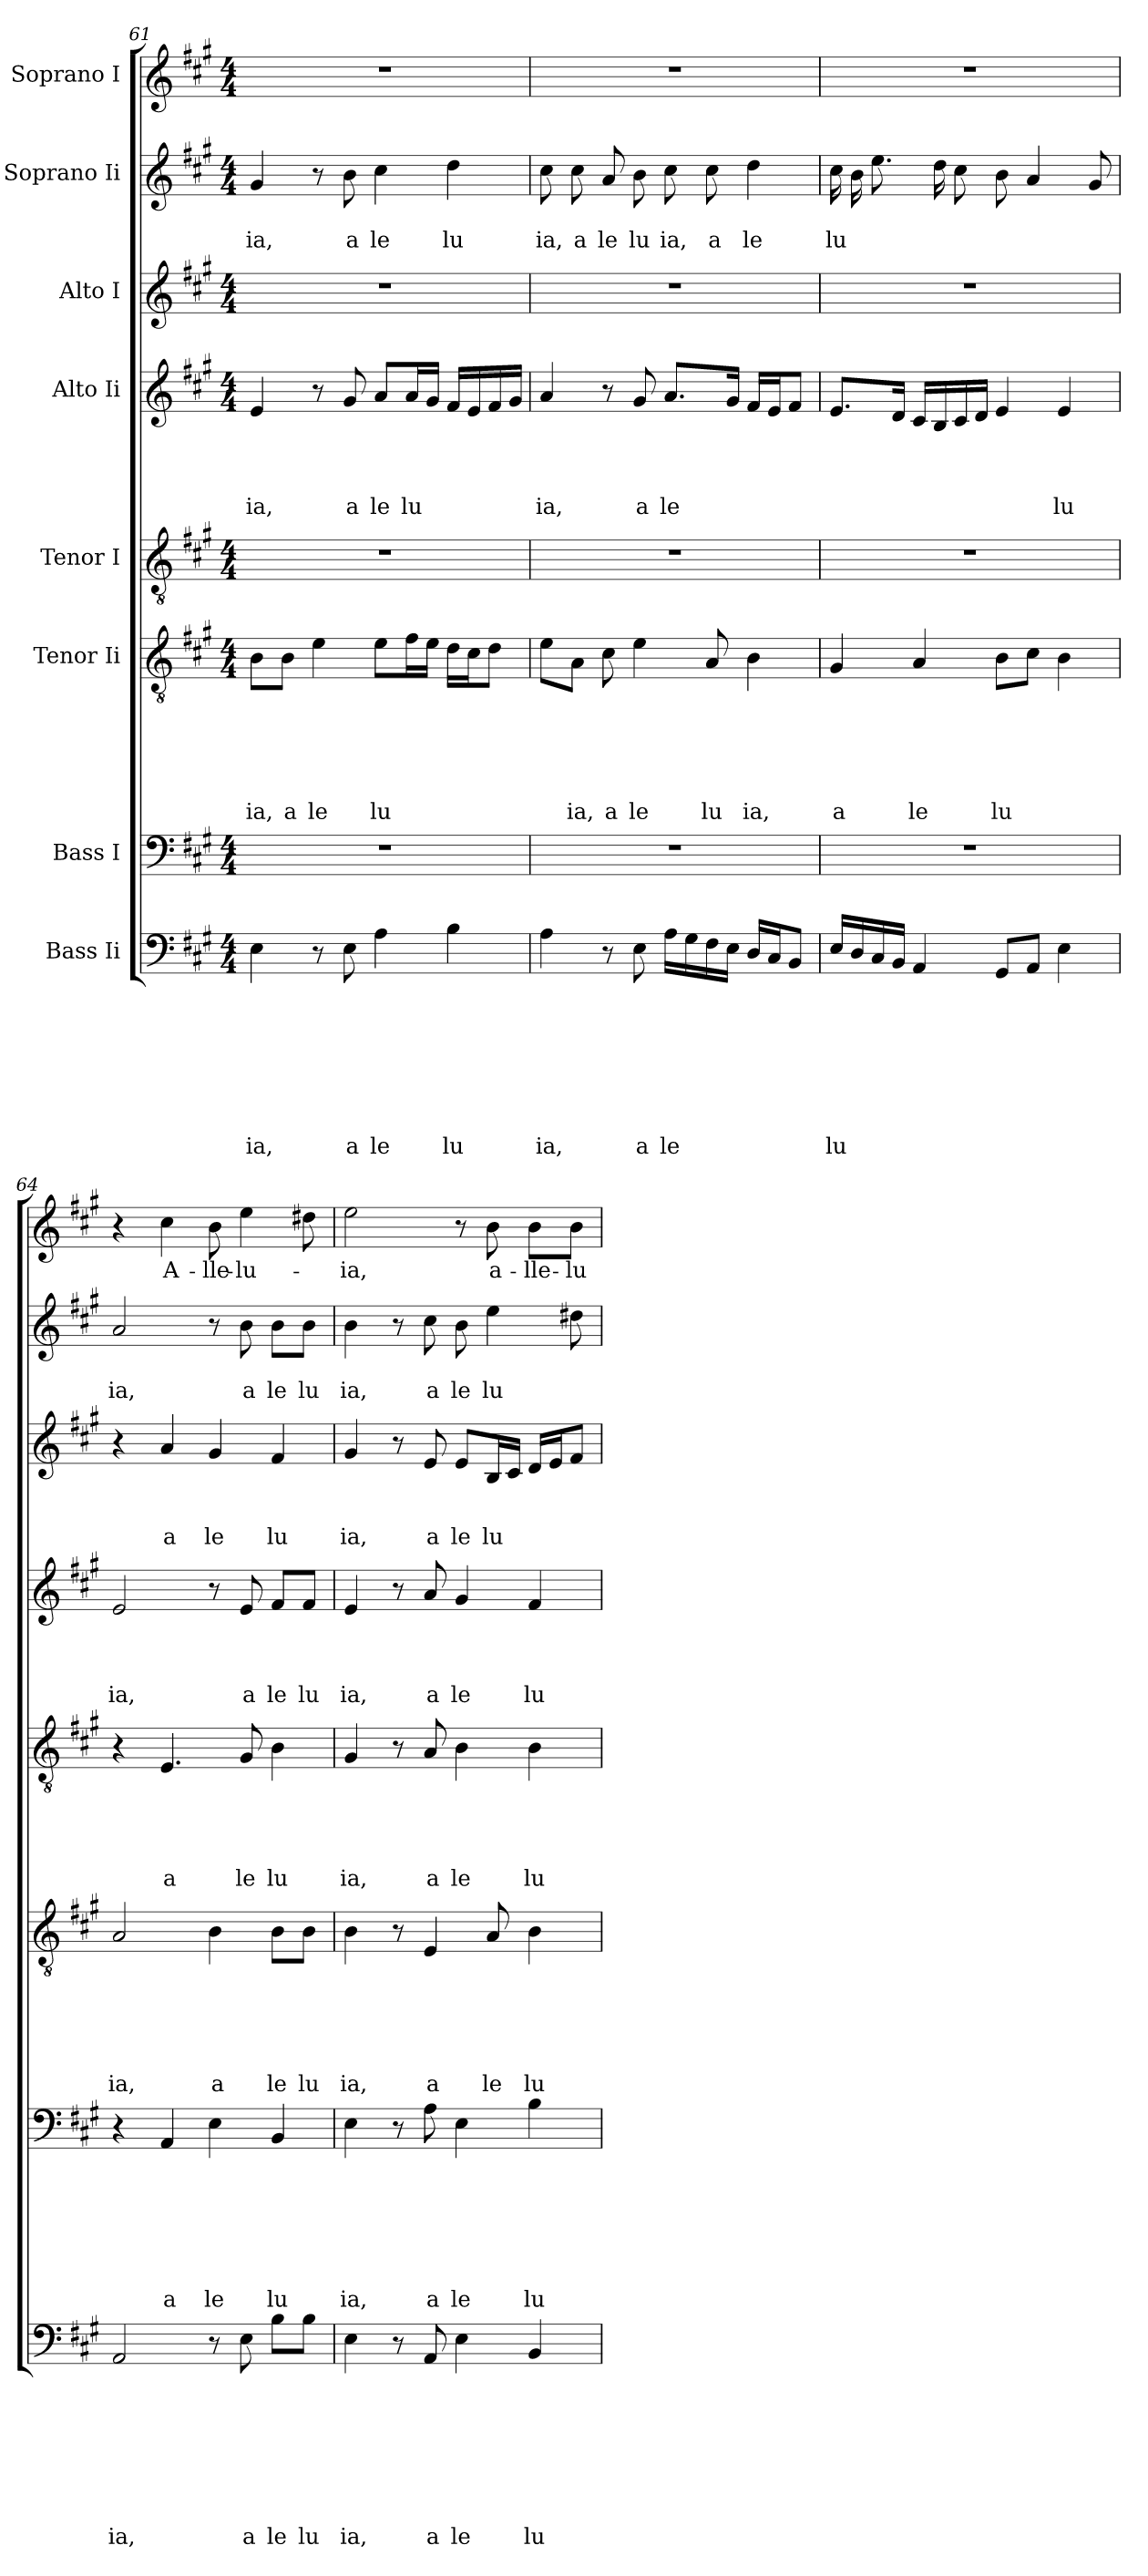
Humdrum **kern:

**kern	**text	**text	**text	**text	**text	**text	**text	**text	**kern	**text	**text	**text	**text	**text	**text	**text	**kern	**text	**text	**text	**text	**text	**text	**kern	**text	**text	**text	**text	**text	**kern	**text	**text	**text	**text	**kern	**text	**text	**text	**kern	**text	**text	**kern	**text
*part8	*part8	*part8	*part8	*part8	*part8	*part8	*part8	*part8	*part7	*part7	*part7	*part7	*part7	*part7	*part7	*part7	*part6	*part6	*part6	*part6	*part6	*part6	*part6	*part5	*part5	*part5	*part5	*part5	*part5	*part4	*part4	*part4	*part4	*part4	*part3	*part3	*part3	*part3	*part2	*part2	*part2	*part1	*part1
*staff8	*staff8	*staff8	*staff8	*staff8	*staff8	*staff8	*staff8	*staff8	*staff7	*staff7	*staff7	*staff7	*staff7	*staff7	*staff7	*staff7	*staff6	*staff6	*staff6	*staff6	*staff6	*staff6	*staff6	*staff5	*staff5	*staff5	*staff5	*staff5	*staff5	*staff4	*staff4	*staff4	*staff4	*staff4	*staff3	*staff3	*staff3	*staff3	*staff2	*staff2	*staff2	*staff1	*staff1
*I"Bass Ii	*	*	*	*	*	*	*	*	*I"Bass I	*	*	*	*	*	*	*	*I"Tenor Ii	*	*	*	*	*	*	*I"Tenor I	*	*	*	*	*	*I"Alto Ii	*	*	*	*	*I"Alto I	*	*	*	*I"Soprano Ii	*	*	*I"Soprano I	*
!!LO:LB:g=z
*clefF4	*	*	*	*	*	*	*	*	*clefF4	*	*	*	*	*	*	*	*clefGv2	*	*	*	*	*	*	*clefGv2	*	*	*	*	*	*clefG2	*	*	*	*	*clefG2	*	*	*	*clefG2	*	*	*clefG2	*
*k[f#c#g#]	*	*	*	*	*	*	*	*	*k[f#c#g#]	*	*	*	*	*	*	*	*k[f#c#g#]	*	*	*	*	*	*	*k[f#c#g#]	*	*	*	*	*	*k[f#c#g#]	*	*	*	*	*k[f#c#g#]	*	*	*	*k[f#c#g#]	*	*	*k[f#c#g#]	*
*A:	*	*	*	*	*	*	*	*	*A:	*	*	*	*	*	*	*	*A:	*	*	*	*	*	*	*A:	*	*	*	*	*	*A:	*	*	*	*	*A:	*	*	*	*A:	*	*	*A:	*
*M4/4	*	*	*	*	*	*	*	*	*M4/4	*	*	*	*	*	*	*	*M4/4	*	*	*	*	*	*	*M4/4	*	*	*	*	*	*M4/4	*	*	*	*	*M4/4	*	*	*	*M4/4	*	*	*M4/4	*
=61	=61	=61	=61	=61	=61	=61	=61	=61	=61	=61	=61	=61	=61	=61	=61	=61	=61	=61	=61	=61	=61	=61	=61	=61	=61	=61	=61	=61	=61	=61	=61	=61	=61	=61	=61	=61	=61	=61	=61	=61	=61	=61	=61
!	!	!	!	!	!	!	!	!LO:LY:b	!	!	!	!	!	!	!	!	!	!	!	!	!	!	!LO:LY:b	!	!	!	!	!	!	!	!	!	!	!LO:LY:b	!	!	!	!	!	!	!LO:LY:b	!	!
4E\	.	.	.	.	.	.	.	ia,	1r	.	.	.	.	.	.	.	8B\L	.	.	.	.	.	ia,	1r	.	.	.	.	.	4e/	.	.	.	ia,	1r	.	.	.	4g#/	.	ia,	1r	.
!	!	!	!	!	!	!	!	!	!	!	!	!	!	!	!	!	!	!	!	!	!	!	!LO:LY:b	!	!	!	!	!	!	!	!	!	!	!	!	!	!	!	!	!	!	!	!
.	.	.	.	.	.	.	.	.	.	.	.	.	.	.	.	.	8B\J	.	.	.	.	.	a	.	.	.	.	.	.	.	.	.	.	.	.	.	.	.	.	.	.	.	.
!	!	!	!	!	!	!	!	!	!	!	!	!	!	!	!	!	!	!	!	!	!	!	!LO:LY:b	!	!	!	!	!	!	!	!	!	!	!	!	!	!	!	!	!	!	!	!
8r	.	.	.	.	.	.	.	.	.	.	.	.	.	.	.	.	4e\	.	.	.	.	.	le	.	.	.	.	.	.	8r	.	.	.	.	.	.	.	.	8r	.	.	.	.
!	!	!	!	!	!	!	!	!LO:LY:b	!	!	!	!	!	!	!	!	!	!	!	!	!	!	!	!	!	!	!	!	!	!	!	!	!	!LO:LY:b	!	!	!	!	!	!	!LO:LY:b	!	!
8E\	.	.	.	.	.	.	.	a	.	.	.	.	.	.	.	.	.	.	.	.	.	.	.	.	.	.	.	.	.	8g#/	.	.	.	a	.	.	.	.	8b\	.	a	.	.
!	!	!	!	!	!	!	!	!LO:LY:b	!	!	!	!	!	!	!	!	!	!	!	!	!	!	!LO:LY:b	!	!	!	!	!	!	!	!	!	!	!LO:LY:b	!	!	!	!	!	!	!LO:LY:b	!	!
4A\	.	.	.	.	.	.	.	le	.	.	.	.	.	.	.	.	8e\L	.	.	.	.	.	lu	.	.	.	.	.	.	8a/L	.	.	.	le	.	.	.	.	4cc#\	.	le	.	.
!	!	!	!	!	!	!	!	!	!	!	!	!	!	!	!	!	!	!	!	!	!	!	!	!	!	!	!	!	!	!	!	!	!	!LO:LY:b	!	!	!	!	!	!	!	!	!
.	.	.	.	.	.	.	.	.	.	.	.	.	.	.	.	.	16f#\L	.	.	.	.	.	.	.	.	.	.	.	.	16a/L	.	.	.	lu	.	.	.	.	.	.	.	.	.
.	.	.	.	.	.	.	.	.	.	.	.	.	.	.	.	.	16e\JJ	.	.	.	.	.	.	.	.	.	.	.	.	16g#/JJ	.	.	.	.	.	.	.	.	.	.	.	.	.
!	!	!	!	!	!	!	!	!LO:LY:b	!	!	!	!	!	!	!	!	!	!	!	!	!	!	!	!	!	!	!	!	!	!	!	!	!	!	!	!	!	!	!	!	!LO:LY:b	!	!
4B\	.	.	.	.	.	.	.	lu	.	.	.	.	.	.	.	.	16d\LL	.	.	.	.	.	.	.	.	.	.	.	.	16f#/LL	.	.	.	.	.	.	.	.	4dd\	.	lu	.	.
.	.	.	.	.	.	.	.	.	.	.	.	.	.	.	.	.	16c#\J	.	.	.	.	.	.	.	.	.	.	.	.	16e/	.	.	.	.	.	.	.	.	.	.	.	.	.
.	.	.	.	.	.	.	.	.	.	.	.	.	.	.	.	.	8d\J	.	.	.	.	.	.	.	.	.	.	.	.	16f#/	.	.	.	.	.	.	.	.	.	.	.	.	.
.	.	.	.	.	.	.	.	.	.	.	.	.	.	.	.	.	.	.	.	.	.	.	.	.	.	.	.	.	.	16g#/JJ	.	.	.	.	.	.	.	.	.	.	.	.	.
=62	=62	=62	=62	=62	=62	=62	=62	=62	=62	=62	=62	=62	=62	=62	=62	=62	=62	=62	=62	=62	=62	=62	=62	=62	=62	=62	=62	=62	=62	=62	=62	=62	=62	=62	=62	=62	=62	=62	=62	=62	=62	=62	=62
!	!	!	!	!	!	!	!	!LO:LY:b	!	!	!	!	!	!	!	!	!	!	!	!	!	!	!	!	!	!	!	!	!	!	!	!	!	!LO:LY:b	!	!	!	!	!	!	!LO:LY:b	!	!
4A\	.	.	.	.	.	.	.	ia,	1r	.	.	.	.	.	.	.	8e\L	.	.	.	.	.	.	1r	.	.	.	.	.	4a/	.	.	.	ia,	1r	.	.	.	8cc#\	.	ia,	1r	.
!	!	!	!	!	!	!	!	!	!	!	!	!	!	!	!	!	!	!	!	!	!	!	!LO:LY:b	!	!	!	!	!	!	!	!	!	!	!	!	!	!	!	!	!	!LO:LY:b	!	!
.	.	.	.	.	.	.	.	.	.	.	.	.	.	.	.	.	8A\J	.	.	.	.	.	ia,	.	.	.	.	.	.	.	.	.	.	.	.	.	.	.	8cc#\	.	a	.	.
!	!	!	!	!	!	!	!	!	!	!	!	!	!	!	!	!	!	!	!	!	!	!	!LO:LY:b	!	!	!	!	!	!	!	!	!	!	!	!	!	!	!	!	!	!LO:LY:b	!	!
8r	.	.	.	.	.	.	.	.	.	.	.	.	.	.	.	.	8c#\	.	.	.	.	.	a	.	.	.	.	.	.	8r	.	.	.	.	.	.	.	.	8a/	.	le	.	.
!	!	!	!	!	!	!	!	!LO:LY:b	!	!	!	!	!	!	!	!	!	!	!	!	!	!	!LO:LY:b	!	!	!	!	!	!	!	!	!	!	!LO:LY:b	!	!	!	!	!	!	!LO:LY:b	!	!
8E\	.	.	.	.	.	.	.	a	.	.	.	.	.	.	.	.	4e\	.	.	.	.	.	le	.	.	.	.	.	.	8g#/	.	.	.	a	.	.	.	.	8b\	.	lu	.	.
!	!	!	!	!	!	!	!	!LO:LY:b	!	!	!	!	!	!	!	!	!	!	!	!	!	!	!	!	!	!	!	!	!	!	!	!	!	!LO:LY:b	!	!	!	!	!	!	!LO:LY:b	!	!
16A\LL	.	.	.	.	.	.	.	le	.	.	.	.	.	.	.	.	.	.	.	.	.	.	.	.	.	.	.	.	.	8.a/L	.	.	.	le	.	.	.	.	8cc#\	.	ia,	.	.
16G#\	.	.	.	.	.	.	.	.	.	.	.	.	.	.	.	.	.	.	.	.	.	.	.	.	.	.	.	.	.	.	.	.	.	.	.	.	.	.	.	.	.	.	.
!	!	!	!	!	!	!	!	!	!	!	!	!	!	!	!	!	!	!	!	!	!	!	!LO:LY:b	!	!	!	!	!	!	!	!	!	!	!	!	!	!	!	!	!	!LO:LY:b	!	!
16F#\	.	.	.	.	.	.	.	.	.	.	.	.	.	.	.	.	8A/	.	.	.	.	.	lu	.	.	.	.	.	.	.	.	.	.	.	.	.	.	.	8cc#\	.	a	.	.
16E\JJ	.	.	.	.	.	.	.	.	.	.	.	.	.	.	.	.	.	.	.	.	.	.	.	.	.	.	.	.	.	16g#/Jk	.	.	.	.	.	.	.	.	.	.	.	.	.
!	!	!	!	!	!	!	!	!	!	!	!	!	!	!	!	!	!	!	!	!	!	!	!LO:LY:b	!	!	!	!	!	!	!	!	!	!	!	!	!	!	!	!	!	!LO:LY:b	!	!
16D/LL	.	.	.	.	.	.	.	.	.	.	.	.	.	.	.	.	4B\	.	.	.	.	.	ia,	.	.	.	.	.	.	16f#/LL	.	.	.	.	.	.	.	.	4dd\	.	le	.	.
16C#/J	.	.	.	.	.	.	.	.	.	.	.	.	.	.	.	.	.	.	.	.	.	.	.	.	.	.	.	.	.	16e/J	.	.	.	.	.	.	.	.	.	.	.	.	.
8BB/J	.	.	.	.	.	.	.	.	.	.	.	.	.	.	.	.	.	.	.	.	.	.	.	.	.	.	.	.	.	8f#/J	.	.	.	.	.	.	.	.	.	.	.	.	.
=63	=63	=63	=63	=63	=63	=63	=63	=63	=63	=63	=63	=63	=63	=63	=63	=63	=63	=63	=63	=63	=63	=63	=63	=63	=63	=63	=63	=63	=63	=63	=63	=63	=63	=63	=63	=63	=63	=63	=63	=63	=63	=63	=63
!	!	!	!	!	!	!	!	!LO:LY:b	!	!	!	!	!	!	!	!	!	!	!	!	!	!	!LO:LY:b	!	!	!	!	!	!	!	!	!	!	!	!	!	!	!	!	!	!LO:LY:b	!	!
16E/LL	.	.	.	.	.	.	.	lu	1r	.	.	.	.	.	.	.	4G#/	.	.	.	.	.	a	1r	.	.	.	.	.	8.e/L	.	.	.	.	1r	.	.	.	16cc#\	.	lu	1r	.
16D/	.	.	.	.	.	.	.	.	.	.	.	.	.	.	.	.	.	.	.	.	.	.	.	.	.	.	.	.	.	.	.	.	.	.	.	.	.	.	16b\	.	.	.	.
16C#/	.	.	.	.	.	.	.	.	.	.	.	.	.	.	.	.	.	.	.	.	.	.	.	.	.	.	.	.	.	.	.	.	.	.	.	.	.	.	8.ee\	.	.	.	.
16BB/JJ	.	.	.	.	.	.	.	.	.	.	.	.	.	.	.	.	.	.	.	.	.	.	.	.	.	.	.	.	.	16d/Jk	.	.	.	.	.	.	.	.	.	.	.	.	.
!	!	!	!	!	!	!	!	!	!	!	!	!	!	!	!	!	!	!	!	!	!	!	!LO:LY:b	!	!	!	!	!	!	!	!	!	!	!	!	!	!	!	!	!	!	!	!
4AA/	.	.	.	.	.	.	.	.	.	.	.	.	.	.	.	.	4A/	.	.	.	.	.	le	.	.	.	.	.	.	16c#/LL	.	.	.	.	.	.	.	.	.	.	.	.	.
.	.	.	.	.	.	.	.	.	.	.	.	.	.	.	.	.	.	.	.	.	.	.	.	.	.	.	.	.	.	16B/	.	.	.	.	.	.	.	.	16dd\	.	.	.	.
.	.	.	.	.	.	.	.	.	.	.	.	.	.	.	.	.	.	.	.	.	.	.	.	.	.	.	.	.	.	16c#/	.	.	.	.	.	.	.	.	8cc#\	.	.	.	.
.	.	.	.	.	.	.	.	.	.	.	.	.	.	.	.	.	.	.	.	.	.	.	.	.	.	.	.	.	.	16d/JJ	.	.	.	.	.	.	.	.	.	.	.	.	.
!	!	!	!	!	!	!	!	!	!	!	!	!	!	!	!	!	!	!	!	!	!	!	!LO:LY:b	!	!	!	!	!	!	!	!	!	!	!	!	!	!	!	!	!	!	!	!
8GG#/L	.	.	.	.	.	.	.	.	.	.	.	.	.	.	.	.	8B\L	.	.	.	.	.	lu	.	.	.	.	.	.	4e/	.	.	.	.	.	.	.	.	8b\	.	.	.	.
8AA/J	.	.	.	.	.	.	.	.	.	.	.	.	.	.	.	.	8c#\J	.	.	.	.	.	.	.	.	.	.	.	.	.	.	.	.	.	.	.	.	.	4a/	.	.	.	.
!	!	!	!	!	!	!	!	!	!	!	!	!	!	!	!	!	!	!	!	!	!	!	!	!	!	!	!	!	!	!	!	!	!	!LO:LY:b	!	!	!	!	!	!	!	!	!
4E\	.	.	.	.	.	.	.	.	.	.	.	.	.	.	.	.	4B\	.	.	.	.	.	.	.	.	.	.	.	.	4e/	.	.	.	lu	.	.	.	.	.	.	.	.	.
.	.	.	.	.	.	.	.	.	.	.	.	.	.	.	.	.	.	.	.	.	.	.	.	.	.	.	.	.	.	.	.	.	.	.	.	.	.	.	8g#/	.	.	.	.
=64	=64	=64	=64	=64	=64	=64	=64	=64	=64	=64	=64	=64	=64	=64	=64	=64	=64	=64	=64	=64	=64	=64	=64	=64	=64	=64	=64	=64	=64	=64	=64	=64	=64	=64	=64	=64	=64	=64	=64	=64	=64	=64	=64
!	!	!	!	!	!	!	!	!LO:LY:b	!	!	!	!	!	!	!	!	!	!	!	!	!	!	!LO:LY:b	!	!	!	!	!	!	!	!	!	!	!LO:LY:b	!	!	!	!	!	!	!LO:LY:b	!	!
2AA/	.	.	.	.	.	.	.	ia,	4r	.	.	.	.	.	.	.	2A/	.	.	.	.	.	ia,	4r	.	.	.	.	.	2e/	.	.	.	ia,	4r	.	.	.	2a/	.	ia,	4r	.
!	!	!	!	!	!	!	!	!	!	!	!	!	!	!	!	!LO:LY:b	!	!	!	!	!	!	!	!	!	!	!	!	!LO:LY:b	!	!	!	!	!	!	!	!	!LO:LY:b	!	!	!	!	!LO:LY:b
.	.	.	.	.	.	.	.	.	4AA/	.	.	.	.	.	.	a	.	.	.	.	.	.	.	4.E/	.	.	.	.	a	.	.	.	.	.	4a/	.	.	a	.	.	.	4cc#\	A-
!	!	!	!	!	!	!	!	!	!	!	!	!	!	!	!	!LO:LY:b	!	!	!	!	!	!	!LO:LY:b	!	!	!	!	!	!	!	!	!	!	!	!	!	!	!LO:LY:b	!	!	!	!	!LO:LY:b
8r	.	.	.	.	.	.	.	.	4E\	.	.	.	.	.	.	le	4B\	.	.	.	.	.	a	.	.	.	.	.	.	8r	.	.	.	.	4g#/	.	.	le	8r	.	.	8b\	-lle-
!	!	!	!	!	!	!	!	!LO:LY:b	!	!	!	!	!	!	!	!	!	!	!	!	!	!	!	!	!	!	!	!	!LO:LY:b	!	!	!	!	!LO:LY:b	!	!	!	!	!	!	!LO:LY:b	!	!LO:LY:b:rj
8E\	.	.	.	.	.	.	.	a	.	.	.	.	.	.	.	.	.	.	.	.	.	.	.	8G#/	.	.	.	.	le	8e/	.	.	.	a	.	.	.	.	8b\	.	a	4ee\	-lu-
!	!	!	!	!	!	!	!	!LO:LY:b	!	!	!	!	!	!	!	!LO:LY:b	!	!	!	!	!	!	!LO:LY:b	!	!	!	!	!	!LO:LY:b	!	!	!	!	!LO:LY:b	!	!	!	!LO:LY:b	!	!	!LO:LY:b	!	!
8B\L	.	.	.	.	.	.	.	le	4BB/	.	.	.	.	.	.	lu	8B\L	.	.	.	.	.	le	4B\	.	.	.	.	lu	8f#/L	.	.	.	le	4f#/	.	.	lu	8b\L	.	le	.	.
!	!	!	!	!	!	!	!	!LO:LY:b	!	!	!	!	!	!	!	!	!	!	!	!	!	!	!LO:LY:b	!	!	!	!	!	!	!	!	!	!	!LO:LY:b	!	!	!	!	!	!	!LO:LY:b	!	!
8B\J	.	.	.	.	.	.	.	lu	.	.	.	.	.	.	.	.	8B\J	.	.	.	.	.	lu	.	.	.	.	.	.	8f#/J	.	.	.	lu	.	.	.	.	8b\J	.	lu	8dd#X\	.
=65	=65	=65	=65	=65	=65	=65	=65	=65	=65	=65	=65	=65	=65	=65	=65	=65	=65	=65	=65	=65	=65	=65	=65	=65	=65	=65	=65	=65	=65	=65	=65	=65	=65	=65	=65	=65	=65	=65	=65	=65	=65	=65	=65
!	!	!	!	!	!	!	!	!LO:LY:b	!	!	!	!	!	!	!	!LO:LY:b	!	!	!	!	!	!	!LO:LY:b	!	!	!	!	!	!LO:LY:b	!	!	!	!	!LO:LY:b	!	!	!	!LO:LY:b	!	!	!LO:LY:b	!	!LO:LY:b
4E\	.	.	.	.	.	.	.	ia,	4E\	.	.	.	.	.	.	ia,	4B\	.	.	.	.	.	ia,	4G#/	.	.	.	.	ia,	4e/	.	.	.	ia,	4g#/	.	.	ia,	4b\	.	ia,	2ee\	-ia,
8r	.	.	.	.	.	.	.	.	8r	.	.	.	.	.	.	.	8r	.	.	.	.	.	.	8r	.	.	.	.	.	8r	.	.	.	.	8r	.	.	.	8r	.	.	.	.
!	!	!	!	!	!	!	!	!LO:LY:b	!	!	!	!	!	!	!	!LO:LY:b	!	!	!	!	!	!	!LO:LY:b	!	!	!	!	!	!LO:LY:b	!	!	!	!	!LO:LY:b	!	!	!	!LO:LY:b	!	!	!LO:LY:b	!	!
8AA/	.	.	.	.	.	.	.	a	8A\	.	.	.	.	.	.	a	4E/	.	.	.	.	.	a	8A/	.	.	.	.	a	8a/	.	.	.	a	8e/	.	.	a	8cc#\	.	a	.	.
!	!	!	!	!	!	!	!	!LO:LY:b	!	!	!	!	!	!	!	!LO:LY:b	!	!	!	!	!	!	!	!	!	!	!	!	!LO:LY:b	!	!	!	!	!LO:LY:b	!	!	!	!LO:LY:b	!	!	!LO:LY:b	!	!
4E\	.	.	.	.	.	.	.	le	4E\	.	.	.	.	.	.	le	.	.	.	.	.	.	.	4B\	.	.	.	.	le	4g#/	.	.	.	le	8e/L	.	.	le	8b\	.	le	8r	.
!	!	!	!	!	!	!	!	!	!	!	!	!	!	!	!	!	!	!	!	!	!	!	!LO:LY:b	!	!	!	!	!	!	!	!	!	!	!	!	!	!	!LO:LY:b	!	!	!LO:LY:b	!	!LO:LY:b
.	.	.	.	.	.	.	.	.	.	.	.	.	.	.	.	.	8A/	.	.	.	.	.	le	.	.	.	.	.	.	.	.	.	.	.	16B/L	.	.	lu	4ee\	.	lu	8b\	a-
.	.	.	.	.	.	.	.	.	.	.	.	.	.	.	.	.	.	.	.	.	.	.	.	.	.	.	.	.	.	.	.	.	.	.	16c#/JJ	.	.	.	.	.	.	.	.
!	!	!	!	!	!	!	!	!LO:LY:b	!	!	!	!	!	!	!	!LO:LY:b	!	!	!	!	!	!	!LO:LY:b	!	!	!	!	!	!LO:LY:b	!	!	!	!	!LO:LY:b	!	!	!	!	!	!	!	!	!LO:LY:b
4BB/	.	.	.	.	.	.	.	lu	4B\	.	.	.	.	.	.	lu	4B\	.	.	.	.	.	lu	4B\	.	.	.	.	lu	4f#/	.	.	.	lu	16d/LL	.	.	.	.	.	.	8b\L	-lle-
.	.	.	.	.	.	.	.	.	.	.	.	.	.	.	.	.	.	.	.	.	.	.	.	.	.	.	.	.	.	.	.	.	.	.	16e/J	.	.	.	.	.	.	.	.
!	!	!	!	!	!	!	!	!	!	!	!	!	!	!	!	!	!	!	!	!	!	!	!	!	!	!	!	!	!	!	!	!	!	!	!	!	!	!	!	!	!	!	!LO:LY:b
.	.	.	.	.	.	.	.	.	.	.	.	.	.	.	.	.	.	.	.	.	.	.	.	.	.	.	.	.	.	.	.	.	.	.	8f#/J	.	.	.	8dd#X\	.	.	8b\J	-lu
=	=	=	=	=	=	=	=	=	=	=	=	=	=	=	=	=	=	=	=	=	=	=	=	=	=	=	=	=	=	=	=	=	=	=	=	=	=	=	=	=	=	=	=
*-	*-	*-	*-	*-	*-	*-	*-	*-	*-	*-	*-	*-	*-	*-	*-	*-	*-	*-	*-	*-	*-	*-	*-	*-	*-	*-	*-	*-	*-	*-	*-	*-	*-	*-	*-	*-	*-	*-	*-	*-	*-	*-	*-
